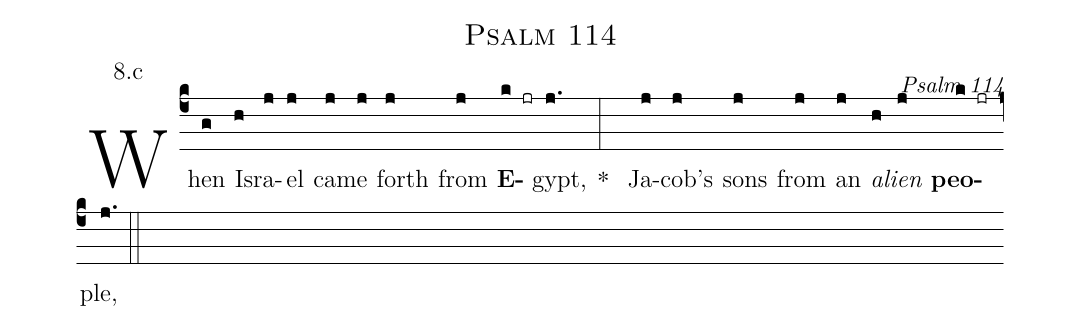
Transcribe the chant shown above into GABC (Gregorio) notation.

name:Psalm 114;
annotation:8.c;
mode:8;
commentary:Psalm 114;
%%
(c4)When(g) Is(h)ra(j)el(j) ca(j)me(j) forth(j) from(j) <b>E</b>(k jr)gypt,(j.) * (:)
Ja(j)cob’s(j) sons(j) from(j) an(j) <i>a</i>(h)<i>lien</i>(j) <b>peo</b>(k jr)ple,(j.) (::)
